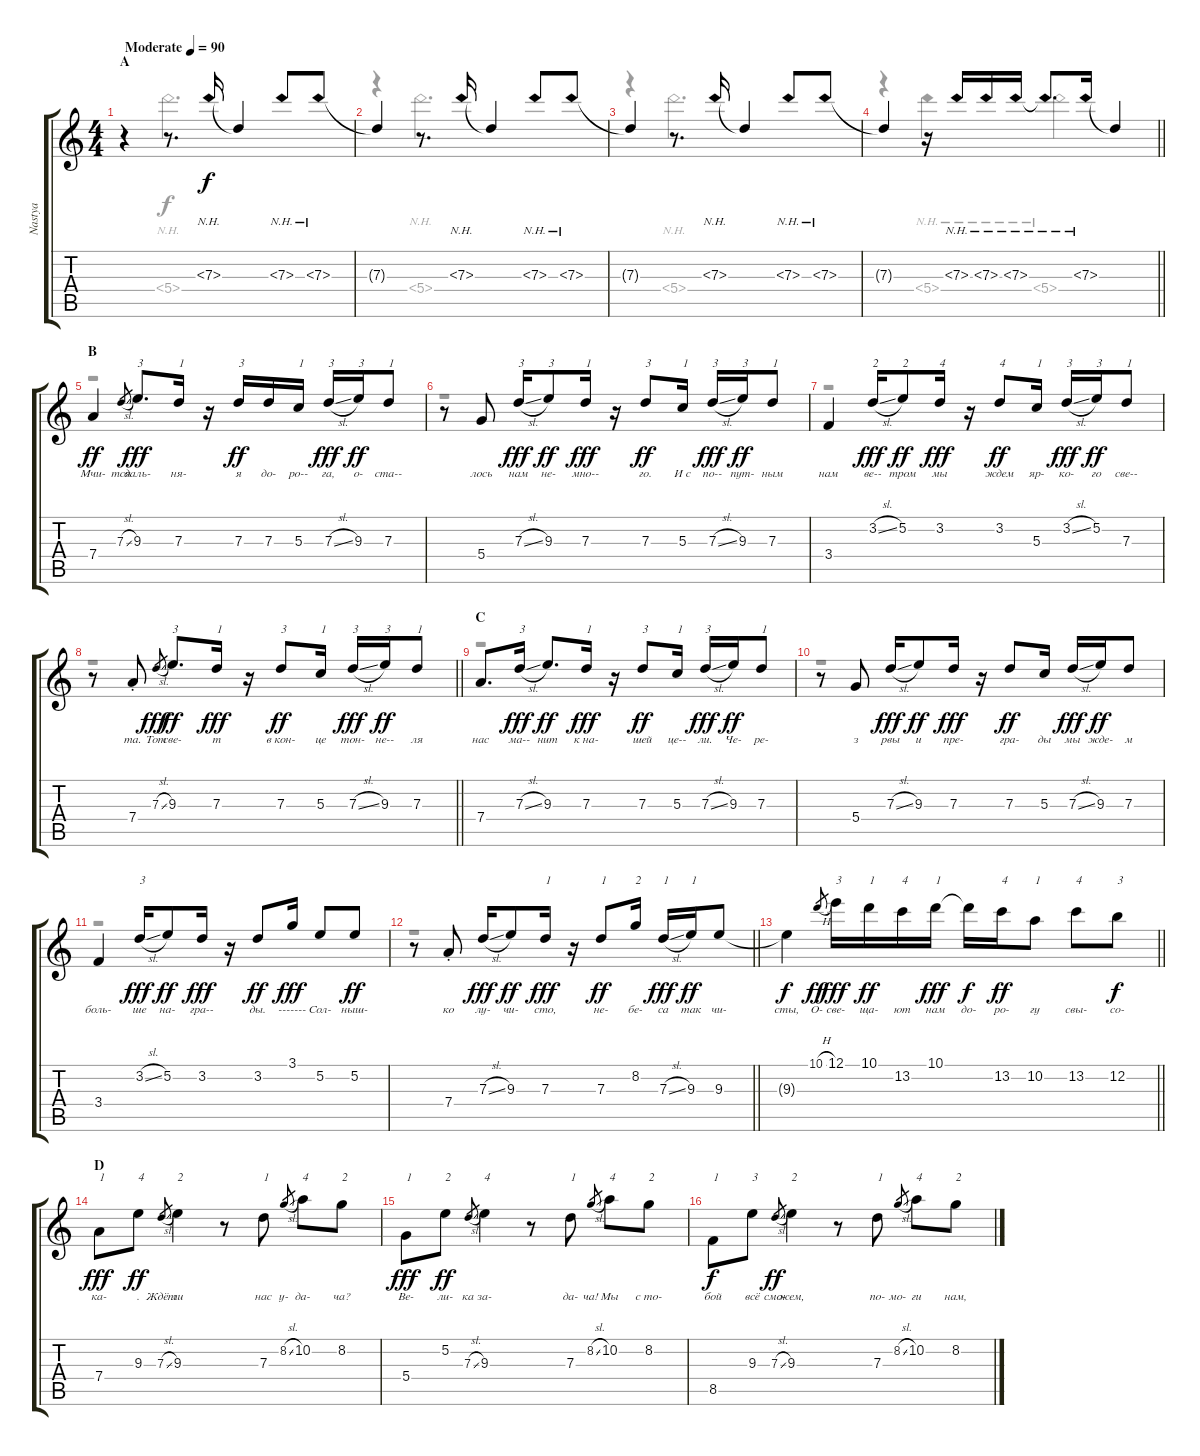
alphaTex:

\track ("Nastya" "Nastya") {instrument acousticguitarnylon}
\staff {score tabs}
\tuning (E4 B3 G3 D3 A2 E2) {hide}
\voice
\ts (4 4)
\section ("" "A")
\tempo (90 "Moderate")
\clef g2
\ks c
r.4{dy f instrument acousticguitarnylon} r.8{d} 7.3{nh}.16 7.3{t}.4 7.3{nh}.8 7.3{nh}.8 |
7.3{t}.4 r.8{d} 7.3{nh}.16 7.3{t}.4 7.3{nh}.8 7.3{nh}.8 |
7.3{t}.4 r.8{d} 7.3{nh}.16 7.3{t}.4 7.3{nh}.8 7.3{nh}.8 |
\barLineRight lightlight
7.3{t}.4 r.16 7.3{nh}.16 7.3{nh}.16 7.3{nh}.16 7.3{nh t}.8{d} 7.3{nh}.16 7.3{t}.4 |
\section ("" "B")
7.4.4{lyrics (0 "Мчи-") lyrics (1 "") lyrics (2 "") lyrics (3 "") lyrics (4 "") dy ff} 7.3{sl}.8{lyrics (0 "тся") lyrics (1 "") lyrics (2 "") lyrics (3 "") lyrics (4 "") gr} 9.3.8{d txt "3" lyrics (0 "даль-") lyrics (1 "") lyrics (2 "") lyrics (3 "") lyrics (4 "") dy fff} 7.3.16{txt "1" lyrics (0 "ня-") lyrics (1 "") lyrics (2 "") lyrics (3 "") lyrics (4 "")} r.16 7.3.16{txt "3" lyrics (0 "я") lyrics (1 "") lyrics (2 "") lyrics (3 "") lyrics (4 "") dy ff} 7.3.16{lyrics (0 "до-") lyrics (1 "") lyrics (2 "") lyrics (3 "") lyrics (4 "")} 5.3.16{txt "1" lyrics (0 "ро--") lyrics (1 "") lyrics (2 "") lyrics (3 "") lyrics (4 "")} 7.3{sl}.16{txt "3" lyrics (0 "га,") lyrics (1 "") lyrics (2 "") lyrics (3 "") lyrics (4 "") dy fff} 9.3.16{txt "3" lyrics (0 "о-") lyrics (1 "") lyrics (2 "") lyrics (3 "") lyrics (4 "") dy ff} 7.3.8{txt "1" lyrics (0 "ста--") lyrics (1 "") lyrics (2 "") lyrics (3 "") lyrics (4 "")} |
r.8 5.4.8{lyrics (0 "лось") lyrics (1 "") lyrics (2 "") lyrics (3 "") lyrics (4 "")} 7.3{sl}.16{txt "3" lyrics (0 "нам") lyrics (1 "") lyrics (2 "") lyrics (3 "") lyrics (4 "") dy fff} 9.3.8{txt "3" lyrics (0 "не-") lyrics (1 "") lyrics (2 "") lyrics (3 "") lyrics (4 "") dy ff} 7.3.16{txt "1" lyrics (0 "мно--") lyrics (1 "") lyrics (2 "") lyrics (3 "") lyrics (4 "") dy fff} r.16 7.3.8{txt "3" lyrics (0 "го.") lyrics (1 "") lyrics (2 "") lyrics (3 "") lyrics (4 "") dy ff} 5.3.16{txt "1" lyrics (0 "И с") lyrics (1 "") lyrics (2 "") lyrics (3 "") lyrics (4 "")} 7.3{sl}.16{txt "3" lyrics (0 "по--") lyrics (1 "") lyrics (2 "") lyrics (3 "") lyrics (4 "") dy fff} 9.3.16{txt "3" lyrics (0 "пут-") lyrics (1 "") lyrics (2 "") lyrics (3 "") lyrics (4 "") dy ff} 7.3.8{txt "1" lyrics (0 "ным") lyrics (1 "") lyrics (2 "") lyrics (3 "") lyrics (4 "")} |
3.4.4{lyrics (0 "нам") lyrics (1 "") lyrics (2 "") lyrics (3 "") lyrics (4 "")} 3.2{sl}.16{txt "2" lyrics (0 "ве--") lyrics (1 "") lyrics (2 "") lyrics (3 "") lyrics (4 "") dy fff} 5.2.8{txt "2" lyrics (0 "тром") lyrics (1 "") lyrics (2 "") lyrics (3 "") lyrics (4 "") dy ff} 3.2.16{txt "4" lyrics (0 "мы") lyrics (1 "") lyrics (2 "") lyrics (3 "") lyrics (4 "") dy fff} r.16 3.2.8{txt "4" lyrics (0 "ждем") lyrics (1 "") lyrics (2 "") lyrics (3 "") lyrics (4 "") dy ff} 5.3.16{txt "1" lyrics (0 "яр-") lyrics (1 "") lyrics (2 "") lyrics (3 "") lyrics (4 "")} 3.2{sl}.16{txt "3" lyrics (0 "ко-") lyrics (1 "") lyrics (2 "") lyrics (3 "") lyrics (4 "") dy fff} 5.2.16{txt "3" lyrics (0 "го") lyrics (1 "") lyrics (2 "") lyrics (3 "") lyrics (4 "") dy ff} 7.3.8{txt "1" lyrics (0 "све--") lyrics (1 "") lyrics (2 "") lyrics (3 "") lyrics (4 "")} |
\barLineRight lightlight
r.8 7.4{st}.8{lyrics (0 "та.") lyrics (1 "") lyrics (2 "") lyrics (3 "") lyrics (4 "")} 7.3{sl}.8{lyrics (0 "Тот") lyrics (1 "") lyrics (2 "") lyrics (3 "") lyrics (4 "") gr dy fff} 9.3.8{d txt "3" lyrics (0 "све-") lyrics (1 "") lyrics (2 "") lyrics (3 "") lyrics (4 "") dy ff} 7.3.16{txt "1" lyrics (0 "т") lyrics (1 "") lyrics (2 "") lyrics (3 "") lyrics (4 "") dy fff} r.16 7.3.8{txt "3" lyrics (0 "в кон-") lyrics (1 "") lyrics (2 "") lyrics (3 "") lyrics (4 "") dy ff} 5.3.16{txt "1" lyrics (0 "це") lyrics (1 "") lyrics (2 "") lyrics (3 "") lyrics (4 "")} 7.3{sl}.16{txt "3" lyrics (0 "тон-") lyrics (1 "") lyrics (2 "") lyrics (3 "") lyrics (4 "") dy fff} 9.3.16{txt "3" lyrics (0 "не--") lyrics (1 "") lyrics (2 "") lyrics (3 "") lyrics (4 "") dy ff} 7.3.8{txt "1" lyrics (0 "ля") lyrics (1 "") lyrics (2 "") lyrics (3 "") lyrics (4 "")} |
\section ("" "C")
7.4.8{d lyrics (0 "нас") lyrics (1 "") lyrics (2 "") lyrics (3 "") lyrics (4 "")} 7.3{sl}.16{txt "3" lyrics (0 "ма--") lyrics (1 "") lyrics (2 "") lyrics (3 "") lyrics (4 "") dy fff} 9.3.8{d lyrics (0 "нит") lyrics (1 "") lyrics (2 "") lyrics (3 "") lyrics (4 "") dy ff} 7.3.16{txt "1" lyrics (0 "к на-") lyrics (1 "") lyrics (2 "") lyrics (3 "") lyrics (4 "") dy fff} r.16 7.3.8{txt "3" lyrics (0 "шей") lyrics (1 "") lyrics (2 "") lyrics (3 "") lyrics (4 "") dy ff} 5.3.16{txt "1" lyrics (0 "це--") lyrics (1 "") lyrics (2 "") lyrics (3 "") lyrics (4 "")} 7.3{sl}.16{txt "3" lyrics (0 "ли.") lyrics (1 "") lyrics (2 "") lyrics (3 "") lyrics (4 "") dy fff} 9.3.16{lyrics (0 "Че-") lyrics (1 "") lyrics (2 "") lyrics (3 "") lyrics (4 "") dy ff} 7.3.8{txt "1" lyrics (0 "ре-") lyrics (1 "") lyrics (2 "") lyrics (3 "") lyrics (4 "")} |
r.8 5.4.8{lyrics (0 "з") lyrics (1 "") lyrics (2 "") lyrics (3 "") lyrics (4 "")} 7.3{sl}.16{lyrics (0 "рвы") lyrics (1 "") lyrics (2 "") lyrics (3 "") lyrics (4 "") dy fff} 9.3.8{lyrics (0 "и") lyrics (1 "") lyrics (2 "") lyrics (3 "") lyrics (4 "") dy ff} 7.3.16{lyrics (0 "пре-") lyrics (1 "") lyrics (2 "") lyrics (3 "") lyrics (4 "") dy fff} r.16 7.3.8{lyrics (0 "гра-") lyrics (1 "") lyrics (2 "") lyrics (3 "") lyrics (4 "") dy ff} 5.3.16{lyrics (0 "ды") lyrics (1 "") lyrics (2 "") lyrics (3 "") lyrics (4 "")} 7.3{sl}.16{lyrics (0 "мы") lyrics (1 "") lyrics (2 "") lyrics (3 "") lyrics (4 "") dy fff} 9.3.16{lyrics (0 "жде-") lyrics (1 "") lyrics (2 "") lyrics (3 "") lyrics (4 "") dy ff} 7.3.8{lyrics (0 "м") lyrics (1 "") lyrics (2 "") lyrics (3 "") lyrics (4 "")} |
3.4.4{lyrics (0 "боль-") lyrics (1 "") lyrics (2 "") lyrics (3 "") lyrics (4 "")} 3.2{sl}.16{txt "3" lyrics (0 "ше") lyrics (1 "") lyrics (2 "") lyrics (3 "") lyrics (4 "") dy fff} 5.2.8{lyrics (0 "на-") lyrics (1 "") lyrics (2 "") lyrics (3 "") lyrics (4 "") dy ff} 3.2.16{lyrics (0 "гра--") lyrics (1 "") lyrics (2 "") lyrics (3 "") lyrics (4 "") dy fff} r.16 3.2.8{lyrics (0 "ды.") lyrics (1 "") lyrics (2 "") lyrics (3 "") lyrics (4 "") dy ff} 3.1.16{lyrics (0 "-------") lyrics (1 "") lyrics (2 "") lyrics (3 "") lyrics (4 "") dy fff} 5.2.8{lyrics (0 "Сол-") lyrics (1 "") lyrics (2 "") lyrics (3 "") lyrics (4 "")} 5.2.8{lyrics (0 "ныш-") lyrics (1 "") lyrics (2 "") lyrics (3 "") lyrics (4 "") dy ff} |
\barLineRight lightlight
r.8 7.4{st}.8{lyrics (0 "ко") lyrics (1 "") lyrics (2 "") lyrics (3 "") lyrics (4 "")} 7.3{sl}.16{lyrics (0 "лу-") lyrics (1 "") lyrics (2 "") lyrics (3 "") lyrics (4 "") dy fff} 9.3.8{lyrics (0 "чи-") lyrics (1 "") lyrics (2 "") lyrics (3 "") lyrics (4 "") dy ff} 7.3.16{txt "1" lyrics (0 "сто,") lyrics (1 "") lyrics (2 "") lyrics (3 "") lyrics (4 "") dy fff} r.16 7.3.8{txt "1" lyrics (0 "не-") lyrics (1 "") lyrics (2 "") lyrics (3 "") lyrics (4 "") dy ff} 8.2.16{txt "2" lyrics (0 "бе-") lyrics (1 "") lyrics (2 "") lyrics (3 "") lyrics (4 "")} 7.3{sl}.16{txt "1" lyrics (0 "са") lyrics (1 "") lyrics (2 "") lyrics (3 "") lyrics (4 "") dy fff} 9.3.16{txt "1" lyrics (0 "так") lyrics (1 "") lyrics (2 "") lyrics (3 "") lyrics (4 "") dy ff} 9.3.8{lyrics (0 "чи-") lyrics (1 "") lyrics (2 "") lyrics (3 "") lyrics (4 "")} |
\barLineRight lightlight
9.3{t}.4{lyrics (0 "сты,") lyrics (1 "") lyrics (2 "") lyrics (3 "") lyrics (4 "") dy f} 10.1{h}.8{lyrics (0 "О-") lyrics (1 "") lyrics (2 "") lyrics (3 "") lyrics (4 "") gr dy ff} 12.1.16{txt "3" lyrics (0 "све-") lyrics (1 "") lyrics (2 "") lyrics (3 "") lyrics (4 "") dy fff} 10.1.16{txt "1" lyrics (0 "ща-") lyrics (1 "") lyrics (2 "") lyrics (3 "") lyrics (4 "") dy ff} 13.2.16{txt "4" lyrics (0 "ют") lyrics (1 "") lyrics (2 "") lyrics (3 "") lyrics (4 "")} 10.1.16{txt "1" lyrics (0 "нам") lyrics (1 "") lyrics (2 "") lyrics (3 "") lyrics (4 "") dy fff} 10.1{t}.16{lyrics (0 "до-") lyrics (1 "") lyrics (2 "") lyrics (3 "") lyrics (4 "") dy f} 13.2.16{txt "4" lyrics (0 "ро-") lyrics (1 "") lyrics (2 "") lyrics (3 "") lyrics (4 "") dy ff} 10.2.8{txt "1" lyrics (0 "гу") lyrics (1 "") lyrics (2 "") lyrics (3 "") lyrics (4 "")} 13.2.8{txt "4" lyrics (0 "свы-") lyrics (1 "") lyrics (2 "") lyrics (3 "") lyrics (4 "")} 12.2.8{txt "3" lyrics (0 "со-") lyrics (1 "") lyrics (2 "") lyrics (3 "") lyrics (4 "") dy f} |
\section ("" "D")
7.4.8{txt "1" lyrics (0 "ка-") lyrics (1 "") lyrics (2 "") lyrics (3 "") lyrics (4 "") dy fff} 9.3.8{txt "4" lyrics (0 ".") lyrics (1 "") lyrics (2 "") lyrics (3 "") lyrics (4 "") dy ff} 7.3{sl}.8{lyrics (0 "Ждёт") lyrics (1 "") lyrics (2 "") lyrics (3 "") lyrics (4 "") gr} 9.3.4{txt "2" lyrics (0 "ли") lyrics (1 "") lyrics (2 "") lyrics (3 "") lyrics (4 "")} r.8 7.3.8{txt "1" lyrics (0 "нас") lyrics (1 "") lyrics (2 "") lyrics (3 "") lyrics (4 "")} 8.2{sl}.8{lyrics (0 "у-") lyrics (1 "") lyrics (2 "") lyrics (3 "") lyrics (4 "") gr} 10.2.8{txt "4" lyrics (0 "да-") lyrics (1 "") lyrics (2 "") lyrics (3 "") lyrics (4 "")} 8.2.8{txt "2" lyrics (0 "ча?") lyrics (1 "") lyrics (2 "") lyrics (3 "") lyrics (4 "")} |
5.4.8{txt "1" lyrics (0 "Ве-") lyrics (1 "") lyrics (2 "") lyrics (3 "") lyrics (4 "") dy fff} 5.2.8{txt "2" lyrics (0 "ли-") lyrics (1 "") lyrics (2 "") lyrics (3 "") lyrics (4 "") dy ff} 7.3{sl}.8{lyrics (0 "ка") lyrics (1 "") lyrics (2 "") lyrics (3 "") lyrics (4 "") gr} 9.3.4{txt "4" lyrics (0 "за-") lyrics (1 "") lyrics (2 "") lyrics (3 "") lyrics (4 "")} r.8 7.3.8{txt "1" lyrics (0 "да-") lyrics (1 "") lyrics (2 "") lyrics (3 "") lyrics (4 "")} 8.2{sl}.8{lyrics (0 "ча!") lyrics (1 "") lyrics (2 "") lyrics (3 "") lyrics (4 "") gr} 10.2.8{txt "4" lyrics (0 "Мы") lyrics (1 "") lyrics (2 "") lyrics (3 "") lyrics (4 "")} 8.2.8{txt "2" lyrics (0 "с то-") lyrics (1 "") lyrics (2 "") lyrics (3 "") lyrics (4 "")} |
8.5.8{txt "1" lyrics (0 "бой") lyrics (1 "") lyrics (2 "") lyrics (3 "") lyrics (4 "") dy f} 9.3.8{txt "3" lyrics (0 "всё") lyrics (1 "") lyrics (2 "") lyrics (3 "") lyrics (4 "")} 7.3{sl}.8{lyrics (0 "смо-") lyrics (1 "") lyrics (2 "") lyrics (3 "") lyrics (4 "") gr dy ff} 9.3.4{txt "2" lyrics (0 "жем,") lyrics (1 "") lyrics (2 "") lyrics (3 "") lyrics (4 "")} r.8 7.3.8{txt "1" lyrics (0 "по-") lyrics (1 "") lyrics (2 "") lyrics (3 "") lyrics (4 "")} 8.2{sl}.8{lyrics (0 "мо-") lyrics (1 "") lyrics (2 "") lyrics (3 "") lyrics (4 "") gr} 10.2.8{txt "4" lyrics (0 "ги") lyrics (1 "") lyrics (2 "") lyrics (3 "") lyrics (4 "")} 8.2.8{txt "2" lyrics (0 "нам,") lyrics (1 "") lyrics (2 "") lyrics (3 "") lyrics (4 "")}
\voice
\clef g2
\ottava regular
\simile none
\ks c
r.4{dy f} 5.4{nh}.2{d} |
r.4 5.4{nh}.2{d} |
r.4 5.4{nh}.2{d} |
\barLineRight lightlight
r.4 5.4{nh}.4 5.4{nh}.2 |
r.1 |
r.1 |
r.1 |
\barLineRight lightlight
r.1 |
r.1 |
r.1 |
r.1 |
\barLineRight lightlight
r.1 |
\barLineRight lightlight
|
|
|
